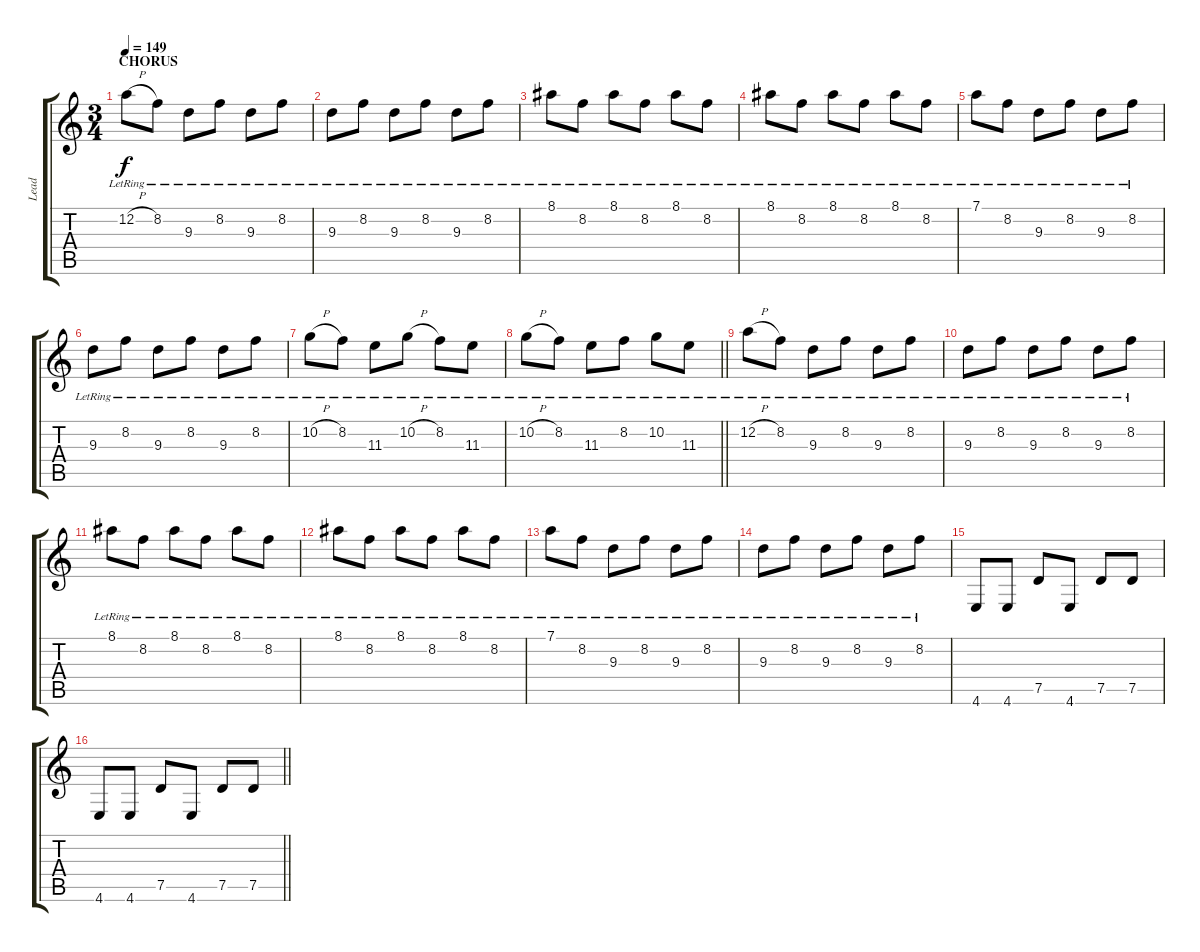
\track ("Lead" "Lead") {instrument distortionguitar}
\staff {score tabs}
\tuning (D4 A3 F3 C3 G2 C2) {hide}
\ts (3 4)
\section ("" "CHORUS")
\tempo 149
\clef g2
\ks c
12.2{h lr}.8{dy f} 8.2{lr}.8 9.3{lr}.8 8.2{lr}.8 9.3{lr}.8 8.2{lr}.8 |
9.3{lr}.8 8.2{lr}.8 9.3{lr}.8 8.2{lr}.8 9.3{lr}.8 8.2{lr}.8 |
8.1{lr}.8 8.2{lr}.8 8.1{lr}.8 8.2{lr}.8 8.1{lr}.8 8.2{lr}.8 |
8.1{lr}.8 8.2{lr}.8 8.1{lr}.8 8.2{lr}.8 8.1{lr}.8 8.2{lr}.8 |
7.1{lr}.8 8.2{lr}.8 9.3{lr}.8 8.2{lr}.8 9.3{lr}.8 8.2{lr}.8 |
9.3{lr}.8 8.2{lr}.8 9.3{lr}.8 8.2{lr}.8 9.3{lr}.8 8.2{lr}.8 |
10.2{h lr}.8 8.2{lr}.8 11.3{lr}.8 10.2{h lr}.8 8.2{lr}.8 11.3{lr}.8 |
\barLineRight lightlight
10.2{h lr}.8 8.2{lr}.8 11.3{lr}.8 8.2{lr}.8 10.2{lr}.8 11.3{lr}.8 |
\section ("" "")
12.2{h lr}.8 8.2{lr}.8 9.3{lr}.8 8.2{lr}.8 9.3{lr}.8 8.2{lr}.8 |
9.3{lr}.8 8.2{lr}.8 9.3{lr}.8 8.2{lr}.8 9.3{lr}.8 8.2{lr}.8 |
8.1{lr}.8 8.2{lr}.8 8.1{lr}.8 8.2{lr}.8 8.1{lr}.8 8.2{lr}.8 |
8.1{lr}.8 8.2{lr}.8 8.1{lr}.8 8.2{lr}.8 8.1{lr}.8 8.2{lr}.8 |
7.1{lr}.8 8.2{lr}.8 9.3{lr}.8 8.2{lr}.8 9.3{lr}.8 8.2{lr}.8 |
9.3{lr}.8 8.2{lr}.8 9.3{lr}.8 8.2{lr}.8 9.3{lr}.8 8.2{lr}.8 |
4.6.8 4.6.8 7.5.8 4.6.8 7.5.8 7.5.8 |
\barLineRight lightlight
4.6.8 4.6.8 7.5.8 4.6.8 7.5.8 7.5.8
